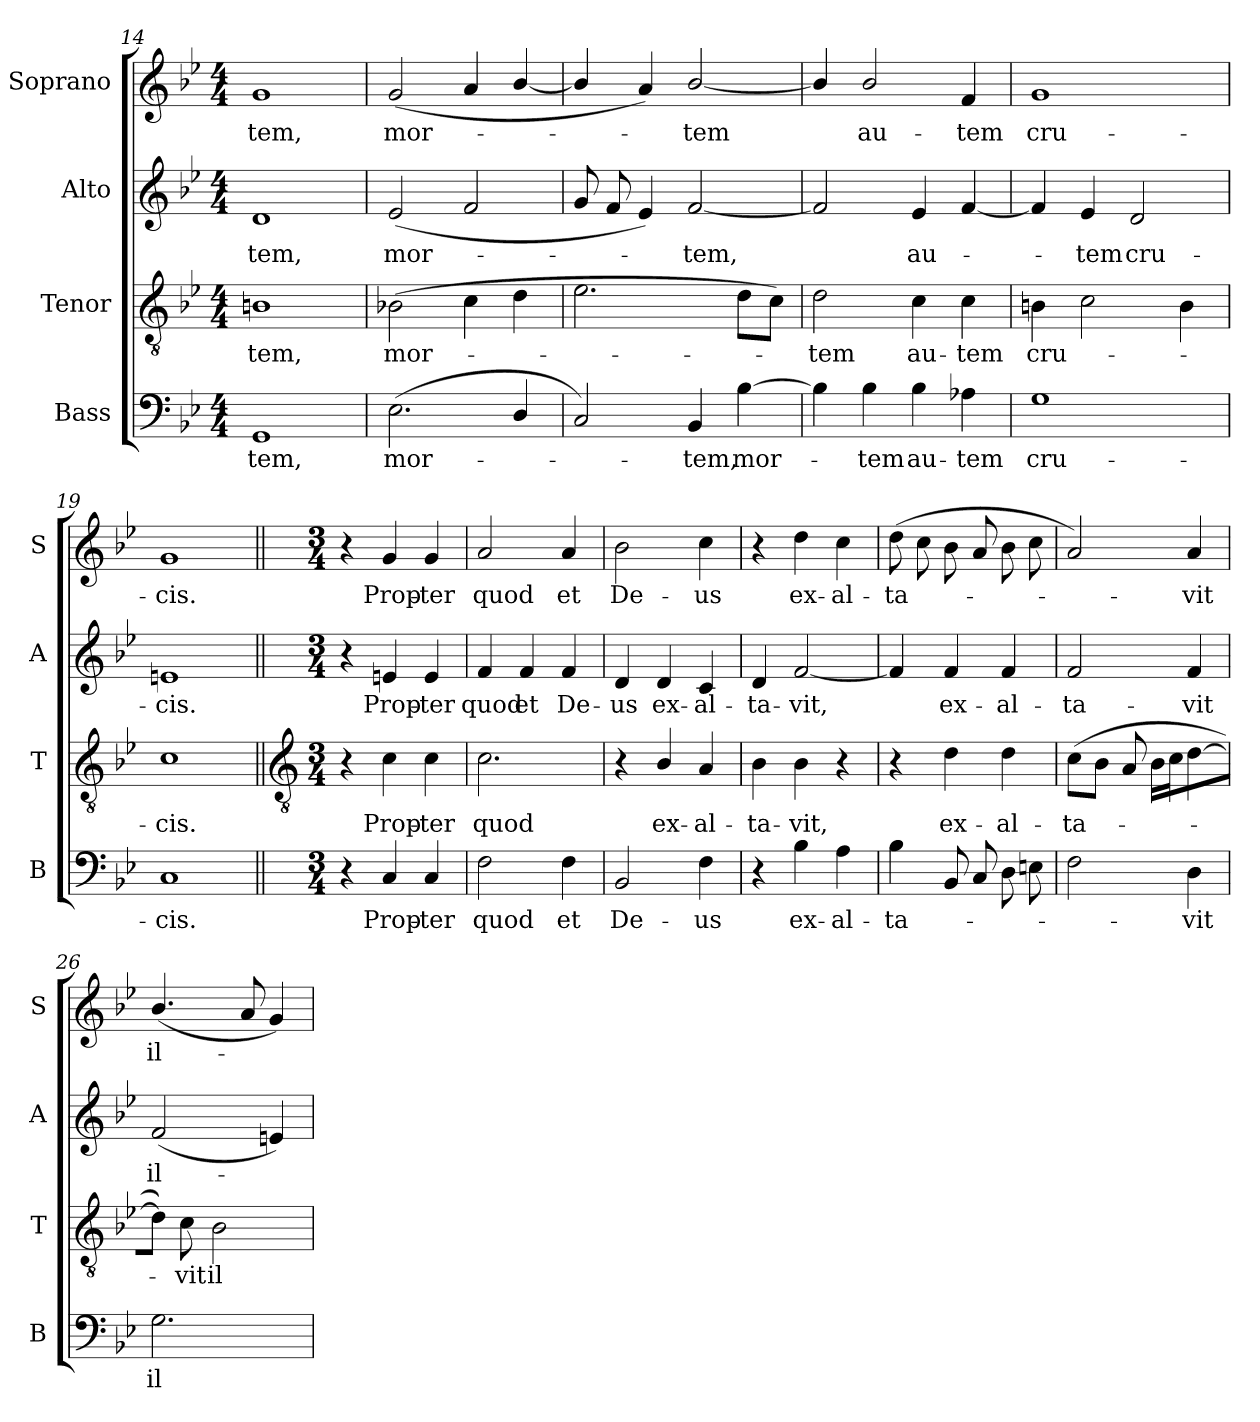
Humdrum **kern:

**kern	**text	**kern	**text	**kern	**text	**kern	**text
*part4	*part4	*part3	*part3	*part2	*part2	*part1	*part1
*staff4	*staff4	*staff3	*staff3	*staff2	*staff2	*staff1	*staff1
*I"Bass	*	*I"Tenor	*	*I"Alto	*	*I"Soprano	*
*I'B	*	*I'T	*	*I'A	*	*I'S	*
*clefF4	*	*clefGv2	*	*clefG2	*	*clefG2	*
*k[b-e-]	*	*k[b-e-]	*	*k[b-e-]	*	*k[b-e-]	*
*B-:	*	*B-:	*	*B-:	*	*B-:	*
*M4/4	*	*M4/4	*	*M4/4	*	*M4/4	*
=14	=14	=14	=14	=14	=14	=14	=14
!	!LO:LY:b	!	!LO:LY:b	!	!LO:LY:b	!	!LO:LY:b
1GG	tem,	1Bn	tem,	1d	tem,	1g	tem,
=15	=15	=15	=15	=15	=15	=15	=15
!	!LO:LY:b	!	!LO:LY:b	!	!LO:LY:b	!	!LO:LY:b
(<2.E-	mor-	(>2B-X	mor-	(<2e-	mor-	(<2g	mor-
.	.	4c	.	2f	.	4a	.
4D/	.	4d	.	.	.	[4b-/	.
=16	=16	=16	=16	=16	=16	=16	=16
2C)	.	2.e-	.	8gL	.	4b-/]	.
.	.	.	.	8f	.	.	.
.	.	.	.	4e-)	.	4a)	.
!	!LO:LY:b	!	!	!	!LO:LY:b	!	!LO:LY:b
4BB-	tem,	.	.	[2f	tem,	[2b-/	tem
!	!LO:LY:b	!	!	!	!	!	!
[4B-	mor-	8dL	.	.	.	.	.
.	.	8cJ)	.	.	.	.	.
=17	=17	=17	=17	=17	=17	=17	=17
!	!	!	!LO:LY:b	!	!	!	!
4B-]	.	2d	tem	2f]	.	4b-/]	.
!	!LO:LY:b	!	!	!	!	!	!LO:LY:b
4B-	tem	.	.	.	.	2b-/	au-
!	!LO:LY:b	!	!LO:LY:b	!	!LO:LY:b	!	!
4B-	au-	4c	au-	4e-	au-	.	.
!	!LO:LY:b	!	!LO:LY:b	!	!	!	!LO:LY:b
4A-X	-tem	4c	-tem	[4f	.	4f	-tem
=18	=18	=18	=18	=18	=18	=18	=18
!	!LO:LY:b	!	!LO:LY:b	!	!	!	!LO:LY:b
1G	cru-	4Bn	cru-	4f]	.	1g	cru-
!	!	!	!	!	!LO:LY:b	!	!
.	.	2c	.	4e-	tem	.	.
!	!	!	!	!	!LO:LY:b	!	!
.	.	.	.	2d	cru-	.	.
.	.	4B	.	.	.	.	.
=19	=19	=19	=19	=19	=19	=19	=19
!	!LO:LY:b	!	!LO:LY:b	!	!LO:LY:b	!	!LO:LY:b
1C	-cis.	1c	cis.	1en	-cis.	1g	-cis.
!!LO:LB:g=z
=20||	=20||	=20||	=20||	=20||	=20||	=20||	=20||
*	*	*clefGv2	*	*	*	*	*
*M3/4	*	*M3/4	*	*M3/4	*	*M3/4	*
4r	.	4r	.	4r	.	4r	.
!	!LO:LY:b	!	!LO:LY:b	!	!LO:LY:b	!	!LO:LY:b
4C	Prop-	4c	Prop-	4en	Prop-	4g	Prop-
!	!LO:LY:b	!	!LO:LY:b	!	!LO:LY:b	!	!LO:LY:b
4C	-ter	4c	-ter	4e	-ter	4g	-ter
=21	=21	=21	=21	=21	=21	=21	=21
!	!LO:LY:b	!	!LO:LY:b	!	!LO:LY:b	!	!LO:LY:b
2F	quod	2.c	quod	4f	quod	2a	quod
!	!	!	!	!	!LO:LY:b	!	!
.	.	.	.	4f	et	.	.
!	!LO:LY:b	!	!	!	!LO:LY:b	!	!LO:LY:b
4F	et	.	.	4f	De-	4a	et
=22	=22	=22	=22	=22	=22	=22	=22
!	!LO:LY:b	!	!	!	!LO:LY:b	!	!LO:LY:b
2BB-	De-	4r	.	4d	-us	2b-	De-
!	!	!	!LO:LY:b	!	!LO:LY:b	!	!
.	.	4B-/	ex-	4d	ex-	.	.
!	!LO:LY:b	!	!LO:LY:b	!	!LO:LY:b	!	!LO:LY:b
4F	-us	4A	-al-	4c	-al-	4cc	-us
=23	=23	=23	=23	=23	=23	=23	=23
!	!	!	!LO:LY:b	!	!LO:LY:b	!	!
4r	.	4B-	-ta-	4d	-ta-	4r	.
!	!LO:LY:b	!	!LO:LY:b	!	!LO:LY:b	!	!LO:LY:b
4B-	ex-	4B-	-vit,	[2f	-vit,	4dd	ex-
!	!LO:LY:b	!	!	!	!	!	!LO:LY:b
4A	-al-	4r	.	.	.	4cc	-al-
=24	=24	=24	=24	=24	=24	=24	=24
!	!LO:LY:b	!	!	!	!	!	!LO:LY:b
4B-	-ta-	4r	.	4f]	.	(>8ddL	-ta-
.	.	.	.	.	.	8cc	.
!	!	!	!LO:LY:b	!	!LO:LY:b	!	!
8BB-L	.	4d	ex-	4f	ex-	8b-	.
8C	.	.	.	.	.	8a	.
!	!	!	!LO:LY:b	!	!LO:LY:b	!	!
8D	.	4d	-al-	4f	-al-	8b-	.
8En	.	.	.	.	.	8cc	.
=25	=25	=25	=25	=25	=25	=25	=25
!	!	!	!LO:LY:b	!	!LO:LY:b	!	!
2F	.	(>8cL	-ta-	2f	-ta-	2a)	.
.	.	8B-J	.	.	.	.	.
.	.	8AL	.	.	.	.	.
.	.	16B-L	.	.	.	.	.
.	.	16c	.	.	.	.	.
!	!LO:LY:b	!	!	!	!LO:LY:b	!	!LO:LY:b
4D	vit	[4d	.	4f	-vit	4a	vit
=26	=26	=26	=26	=26	=26	=26	=26
!	!LO:LY:b	!	!	!	!LO:LY:b	!	!LO:LY:b
2.G	il-	8dJ])	.	(<2f	il-	(<4.b-/	il-
!	!	!	!LO:LY:b	!	!	!	!
.	.	8c	vit	.	.	.	.
!	!	!	!LO:LY:b	!	!	!	!
.	.	2B-	il-	.	.	.	.
.	.	.	.	.	.	8a	.
.	.	.	.	4en)	.	4g)	.
=	=	=	=	=	=	=	=
*-	*-	*-	*-	*-	*-	*-	*-
